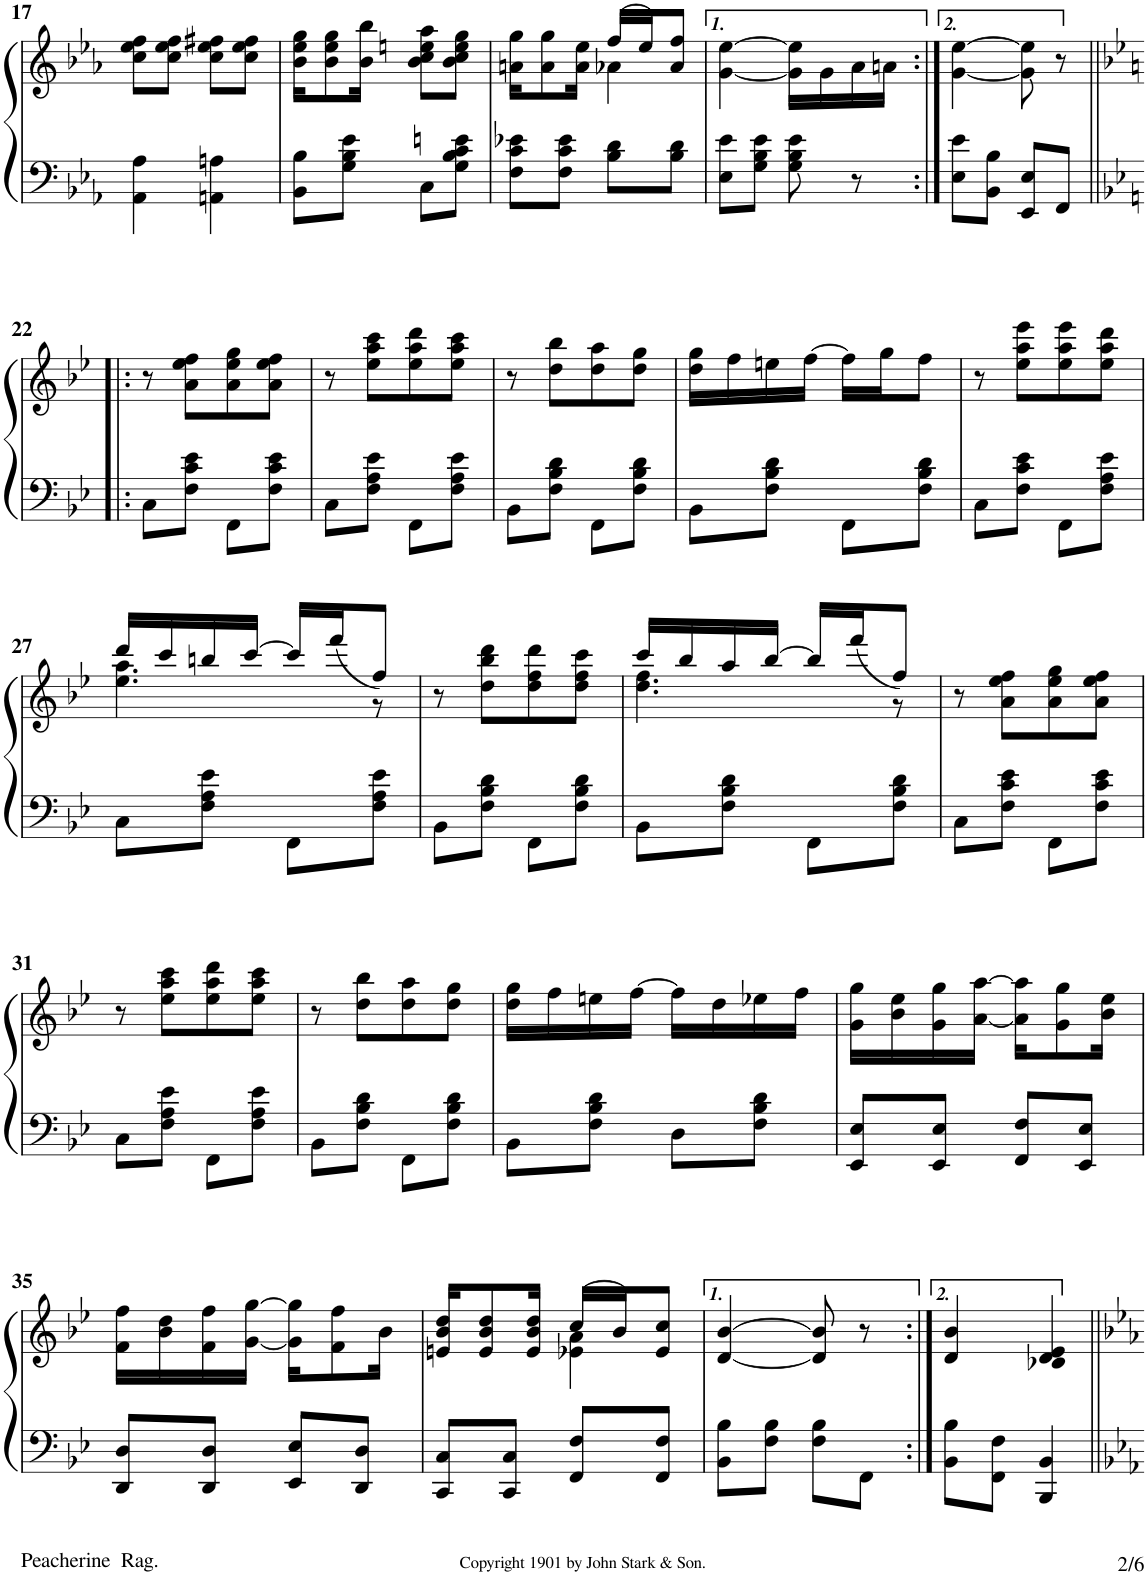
**kern	**kern
*part1	*part1
*staff2	*staff1
*I"Piano	*
*I'Pno.	*
!!LO:PB:g=z
*clefF4	*clefG2
*k[b-e-a-]	*k[b-e-a-]
*E-:	*E-:
*M2/4	*M2/4
=17	=17
4AA-\ 4A-\	8cc\ 8ee-\ 8ff\L
.	8cc\ 8ee-\ 8ff\J
4AAn\ 4An\	8cc\ 8ee-\ 8ff#X\L
.	8cc\ 8ee-\ 8ff#\J
=18	=18
8BB-\ 8B-\L	16b-\ 16ee-\ 16gg\KL
.	8b-\ 8ee-\ 8gg\
8G\ 8B-\ 8e-\J	.
.	16b-\ 16bb-\Jk
8C\L	8b-\ 8cc\ 8een\ 8aa-\L
8G\ 8B-\ 8c\ 8en\J	8b-\ 8cc\ 8ee\ 8gg\J
=19	=19
*	*^
8F\ 8c\ 8e-X\L	16an\ 16gg\KL	4ryy
.	8a\ 8gg\	.
8F\ 8c\ 8e-\J	.	.
.	16a\ 16ee-\Jk	.
8B-\ 8d\L	(16ff/LL	4a-X\
.	16ee-/J)	.
8B-\ 8d\J	8a-/ 8ff/J	.
*	*v	*v
=20	=20
8E-\ 8e-\L	[4g\ [4ee-\
8G\ 8B-\ 8e-\J	.
8G\ 8B-\ 8e-\	16g\] 16ee-\]LL
.	16g\
8r	16a-\
.	16an\JJ
=21:|!	=21:|!
8E-\ 8e-\L	[4g\ [4ee-\
8BB-\ 8B-\J	.
8EE-/ 8E-/L	8g\] 8ee-\]
8FF/J	8r
!!LO:LB:g=z
=22!|:	=22!|:
*k[b-e-]	*k[b-e-]
*B-:	*B-:
8C\L	8r
8F\ 8c\ 8e-\J	8a\ 8ee-\ 8ff\L
8FF\L	8a\ 8ee-\ 8gg\
8F\ 8c\ 8e-\J	8a\ 8ee-\ 8ff\J
=23	=23
8C\L	8r
8F\ 8A\ 8e-\J	8ee-\ 8aa\ 8ccc\L
8FF\L	8ee-\ 8aa\ 8ddd\
8F\ 8A\ 8e-\J	8ee-\ 8aa\ 8ccc\J
=24	=24
8BB-\L	8r
8F\ 8B-\ 8d\J	8dd\ 8bb-\L
8FF\L	8dd\ 8aa\
8F\ 8B-\ 8d\J	8dd\ 8gg\J
=25	=25
8BB-\L	16dd\ 16gg\LL
.	16ff\
8F\ 8B-\ 8d\J	16een\
.	[16ff\JJ
8FF\L	16ff\LL]
.	16gg\J
8F\ 8B-\ 8d\J	8ff\J
=26	=26
8C\L	8r
8F\ 8c\ 8e-\J	8ee-\ 8aa\ 8eee-\L
8FF\L	8ee-\ 8aa\ 8eee-\
8F\ 8A\ 8e-\J	8ee-\ 8aa\ 8ddd\J
!!LO:LB:g=z
=27	=27
*	*^
8C\L	16ddd/LL	4.ee-\ 4.aa\
.	16ccc/	.
8F\ 8A\ 8e-\J	16bbn/	.
.	[16ccc/JJ	.
8FF\L	16ccc/LL]	.
.	(<16fff/J	.
8F\ 8A\ 8e-\J	8ff/J)	8r
*	*v	*v
=28	=28
8BB-\L	8r
8F\ 8B-\ 8d\J	8dd\ 8bb-\ 8ddd\L
8FF\L	8dd\ 8ff\ 8ddd\
8F\ 8B-\ 8d\J	8dd\ 8ff\ 8ccc\J
=29	=29
*	*^
8BB-\L	16ccc/LL	4.dd\ 4.ff\
.	16bb-/	.
8F\ 8B-\ 8d\J	16aa/	.
.	[16bb-/JJ	.
8FF\L	16bb-/LL]	.
.	(<16fff/J	.
8F\ 8B-\ 8d\J	8ff/J)	8r
*	*v	*v
=30	=30
8C\L	8r
8F\ 8c\ 8e-\J	8a\ 8ee-\ 8ff\L
8FF\L	8a\ 8ee-\ 8gg\
8F\ 8c\ 8e-\J	8a\ 8ee-\ 8ff\J
!!LO:LB:g=z
=31	=31
8C\L	8r
8F\ 8A\ 8e-\J	8ee-\ 8aa\ 8ccc\L
8FF\L	8ee-\ 8aa\ 8ddd\
8F\ 8A\ 8e-\J	8ee-\ 8aa\ 8ccc\J
=32	=32
8BB-\L	8r
8F\ 8B-\ 8d\J	8dd\ 8bb-\L
8FF\L	8dd\ 8aa\
8F\ 8B-\ 8d\J	8dd\ 8gg\J
=33	=33
8BB-\L	16dd\ 16gg\LL
.	16ff\
8F\ 8B-\ 8d\J	16een\
.	[16ff\JJ
8D\L	16ff\LL]
.	16dd\
8F\ 8B-\ 8d\J	16ee-X\
.	16ff\JJ
=34	=34
8EE-/ 8E-/L	16g\ 16gg\LL
.	16b-\ 16ee-\
8EE-/ 8E-/J	16g\ 16gg\
.	[16a\ [16aa\JJ
8FF/ 8F/L	16a\] 16aa\]KL
.	8g\ 8gg\
8EE-/ 8E-/J	.
.	16b-\ 16ee-\Jk
!!LO:LB:g=z
=35	=35
8DD/ 8D/L	16f\ 16ff\LL
.	16b-\ 16dd\
8DD/ 8D/J	16f\ 16ff\
.	[16g\ [16gg\JJ
8EE-/ 8E-/L	16g\] 16gg\]KL
.	8f\ 8ff\
8DD/ 8D/J	.
.	16b-\Jk
=36	=36
*	*^
8CC/ 8C/L	16en/ 16b-/ 16dd/KL	4ryy
.	8e/ 8b-/ 8dd/	.
8CC/ 8C/J	.	.
.	16e/ 16b-/ 16dd/Jk	.
8FF/ 8F/L	(16cc/LL	4e-X\ 4a\
.	16b-/J)	.
8FF/ 8F/J	8e-/ 8cc/J	.
*	*v	*v
=37	=37
8BB-\ 8B-\L	[4d/ [4b-/
8F\ 8B-\J	.
8F\ 8B-\L	8d/] 8b-/]
8FF\J	8r
=38:|!	=38:|!
8BB-\ 8B-\L	4d/ 4b-/
8FF\ 8F\J	.
4BBB-/ 4BB-/	4d/ 4a-X/ 4b-/
=||	=||
*-	*-
